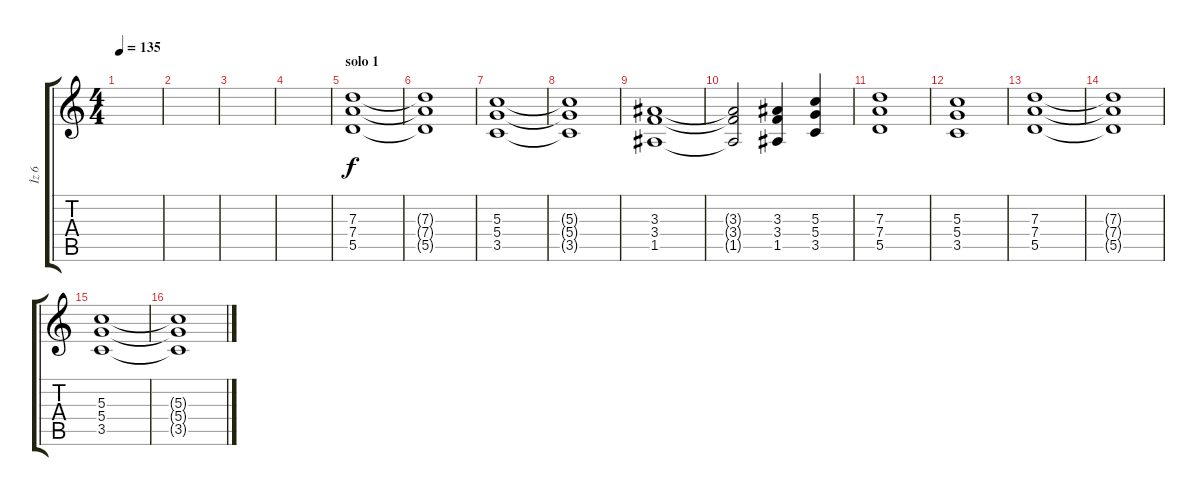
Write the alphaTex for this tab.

\track ("İz 6" "İz 6") {instrument distortionguitar}
\staff {score tabs}
\tuning (E4 B3 G3 D3 A2 E2) {hide}
\ts (4 4)
\tempo 135
\clef g2
\ks c
|
|
|
|
\section ("" "solo 1")
(7.3 7.4 5.5).1 |
(7.3{t} 7.4{t} 5.5{t}).1 |
(5.3 5.4 3.5).1 |
(5.3{t} 5.4{t} 3.5{t}).1 |
(3.3 3.4 1.5).1 |
(3.3{t} 3.4{t} 1.5{t}).2 (3.3 3.4 1.5).4 (5.3 5.4 3.5).4 |
(7.3 7.4 5.5).1 |
(5.3 5.4 3.5).1 |
(7.3 7.4 5.5).1 |
(7.3{t} 7.4{t} 5.5{t}).1 |
(5.3 5.4 3.5).1 |
(5.3{t} 5.4{t} 3.5{t}).1
